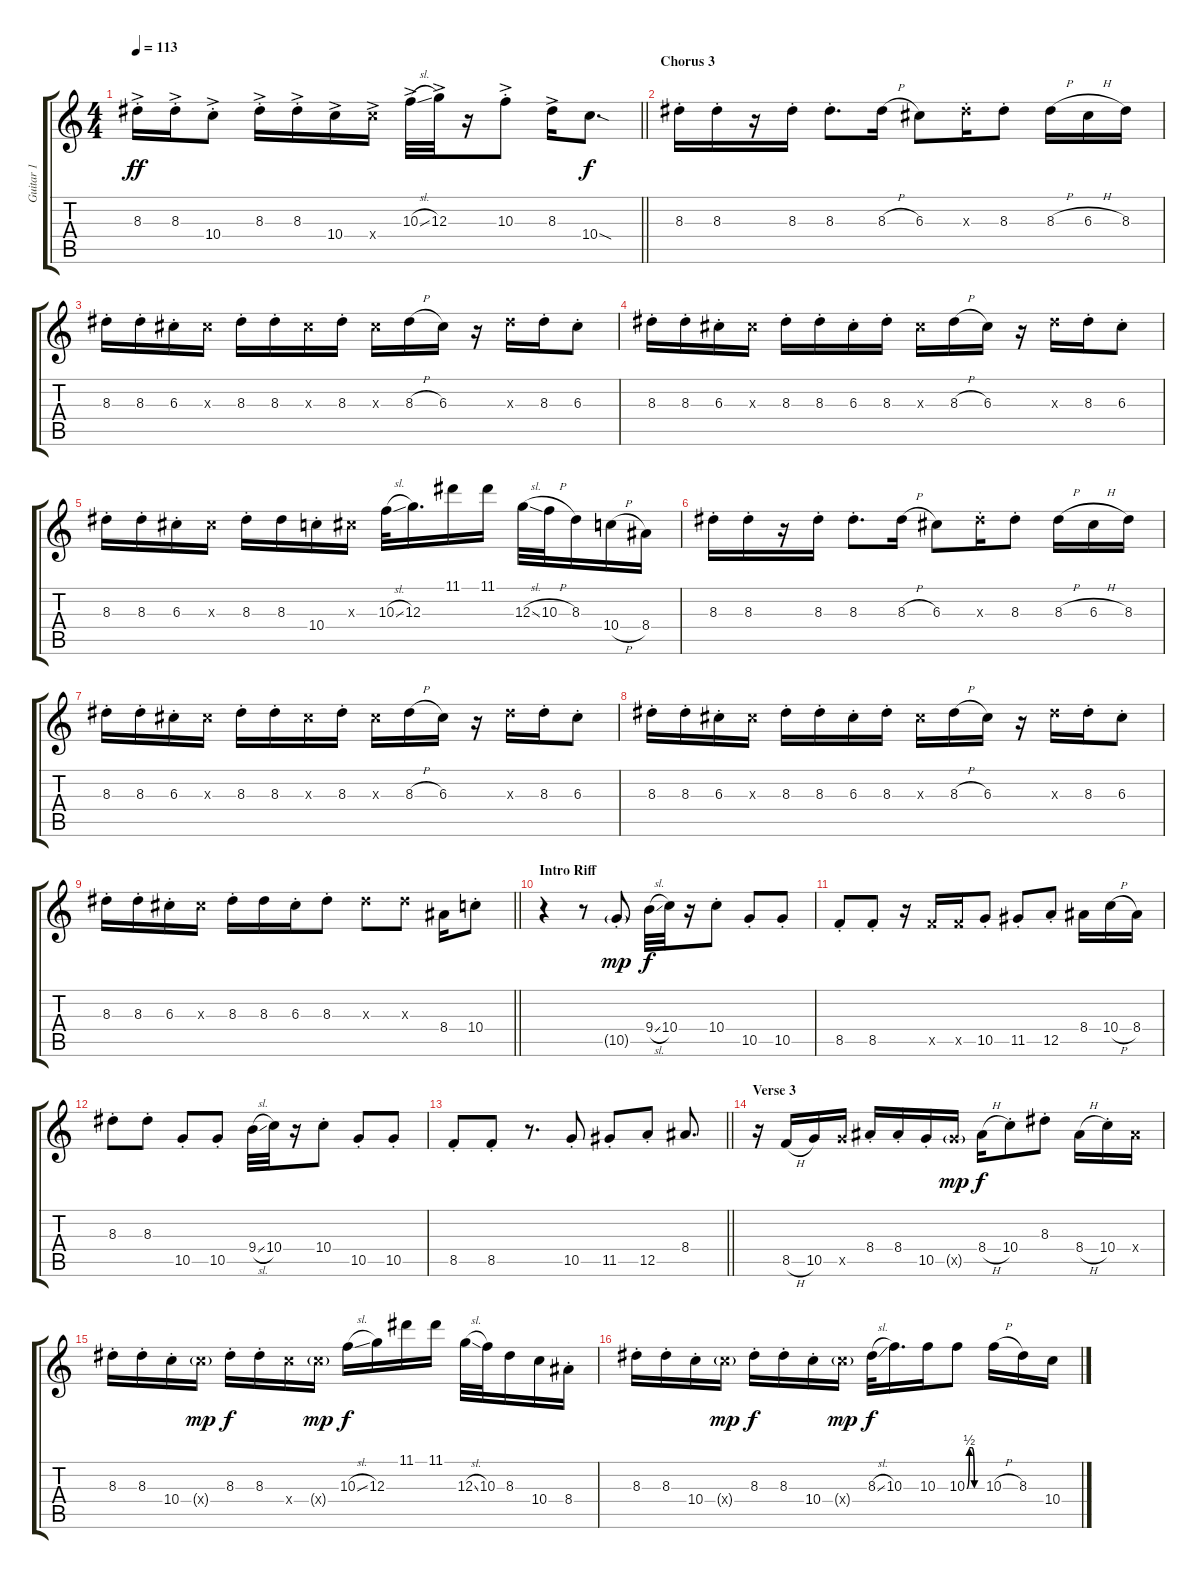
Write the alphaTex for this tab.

\track ("Guitar 1" "Guitar 1") {instrument electricguitarmuted}
\staff {score tabs}
\tuning (E4 B3 G3 D3 A2 E2) {hide}
\ts (4 4)
\tempo 113
\clef g2
\barLineRight lightlight
\ks c
8.3{ac st}.16{dy ff} 8.3{ac st}.16 10.4{ac st}.8 8.3{ac st}.16 8.3{ac st}.16 10.4{ac}.16 10.4{ac x}.16 10.3{sl ac}.32 12.3{ac}.32 r.16 10.3{ac st}.8 8.3{ac}.16 10.4{sod}.8{d dy f} |
\section ("" "Chorus 3")
8.3{st}.16 8.3{st}.16 r.16 8.3{st}.16 8.3{st}.8{d} 8.3{h}.16 6.3.8 8.3{st x}.16 8.3{st}.8 8.3{h}.16 6.3{h}.16 8.3.16 |
8.3{st}.16 8.3{st}.16 6.3{st}.16 6.3{x}.16 8.3{st}.16 8.3{st}.16 6.3{x}.16 8.3{st}.16 6.3{x}.16 8.3{h}.16 6.3.16 r.16 8.3{x}.16 8.3{st}.16 6.3{st}.8 |
8.3{st}.16 8.3{st}.16 6.3{st}.16 6.3{x}.16 8.3{st}.16 8.3{st}.16 6.3{st}.16 8.3{st}.16 6.3{x}.16 8.3{h}.16 6.3.16 r.16 8.3{x}.16 8.3{st}.16 6.3{st}.8 |
8.3{st}.16 8.3{st}.16 6.3{st}.16 6.3{x}.16 8.3{st}.16 8.3.16 10.4{st}.16 6.3{x}.16 10.3{sl}.32 12.3.16{d} 11.1.16 11.1.16 12.3{sl}.32 10.3{h}.32 8.3.16 10.4{h}.16 8.4.16 |
8.3{st}.16 8.3{st}.16 r.16 8.3{st}.16 8.3{st}.8{d} 8.3{h}.16 6.3.8 8.3{st x}.16 8.3{st}.8 8.3{h}.16 6.3{h}.16 8.3.16 |
8.3{st}.16 8.3{st}.16 6.3{st}.16 6.3{x}.16 8.3{st}.16 8.3{st}.16 6.3{x}.16 8.3{st}.16 6.3{x}.16 8.3{h}.16 6.3.16 r.16 8.3{x}.16 8.3{st}.16 6.3{st}.8 |
8.3{st}.16 8.3{st}.16 6.3{st}.16 6.3{x}.16 8.3{st}.16 8.3{st}.16 6.3{st}.16 8.3{st}.16 6.3{x}.16 8.3{h}.16 6.3.16 r.16 8.3{x}.16 8.3{st}.16 6.3{st}.8 |
\barLineRight lightlight
8.3{st}.16 8.3{st}.16 6.3{st}.16 6.3{x}.16 8.3{st}.16 8.3.16 6.3{st}.16 8.3{st}.8 8.3{x}.8 8.3{x}.8 8.4.16 10.4{st}.8 |
\section ("" "Intro Riff")
r.4 r.8 10.5{g st}.8{dy mp} 9.4{sl}.32{dy f} 10.4.32 r.16 10.4{st}.8 10.5{st}.8 10.5{st}.8 |
8.5{st}.8 8.5{st}.8 r.16 8.5{x}.16 8.5{x}.16 10.5{st}.8 11.5{st}.8 12.5{st}.8 8.4.16 10.4{h}.16 8.4.16 |
8.3{st}.8 8.3{st}.8 10.5{st}.8 10.5{st}.8 9.4{sl}.32 10.4.32 r.16 10.4{st}.8 10.5{st}.8 10.5{st}.8 |
\barLineRight lightlight
8.5{st}.8 8.5{st}.8 r.8{d} 10.5{st}.8 11.5{st}.8 12.5{st}.8 8.4.8{d} |
\section ("" "Verse 3")
r.16 8.5{h}.16 10.5.16 10.5{x}.16 8.4{st}.16 8.4{st}.16 10.5{st}.16 10.5{g x}.16{dy mp} 8.4{h}.16{dy f} 10.4{st}.8 8.3{st}.8 8.4{h}.16 10.4{st}.16 8.4{x}.16 |
8.3{st}.16 8.3{st}.16 10.4{st}.16 10.4{g x}.16{dy mp} 8.3{st}.16{dy f} 8.3{st}.16 10.4{x}.16 10.4{g x}.16{dy mp} 10.3{sl}.16{dy f} 12.3.16 11.1.16 11.1.16 12.3{sl}.32 10.3.32 8.3.16 10.4.16 8.4{st}.16 |
8.3{st}.16 8.3{st}.16 10.4{st}.16 10.4{g x}.16{dy mp} 8.3{st}.16{dy f} 8.3{st}.16 10.4{st}.16 10.4{g x}.16{dy mp} 8.3{sl}.32{dy f} 10.3.16{d} 10.3.16 10.3{be (custom 0 0 10 2 20 2 30 0 60 0)}.8 10.3{h}.16 8.3.16 10.4.16
